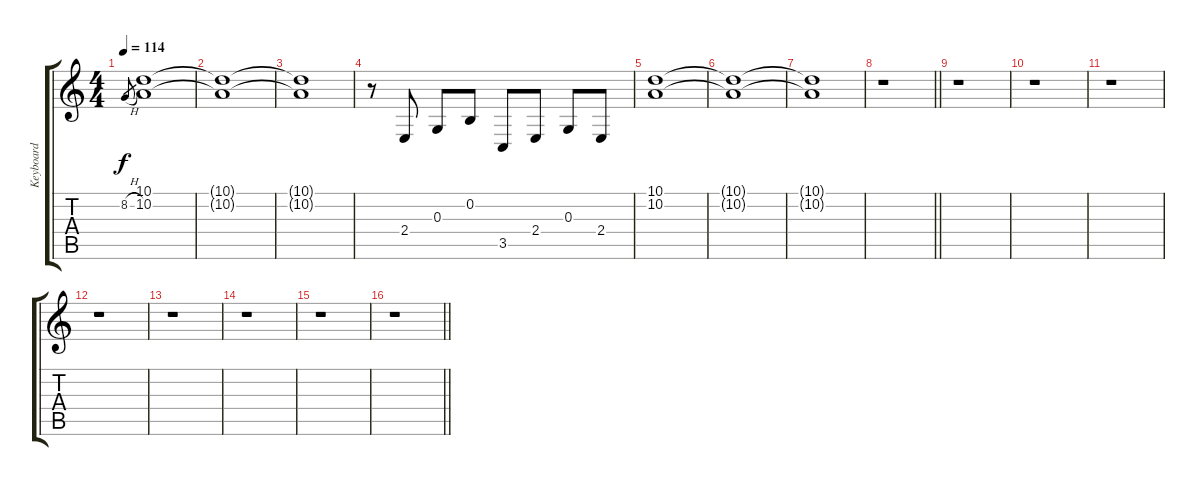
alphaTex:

\track ("Keyboard" "Keyboard") {instrument lead1square}
\staff {score tabs}
\tuning (E4 B3 G3 D3 A2 E2) {hide}
\ts (4 4)
\tempo 114
\clef g2
\ks c
8.2{h}.8{gr dy f} (10.1 10.2).1 |
(10.1{t} 10.2{t}).1 |
(10.1{t} 10.2{t}).1 |
r.8 2.4.8 0.3.8 0.2.8 3.5.8 2.4.8 0.3.8 2.4.8 |
(10.1 10.2).1 |
(10.1{t} 10.2{t}).1 |
(10.1{t} 10.2{t}).1 |
\barLineRight lightlight
r.1 |
r.1 |
r.1 |
r.1 |
r.1 |
r.1 |
r.1 |
r.1 |
\barLineRight lightlight
r.1
